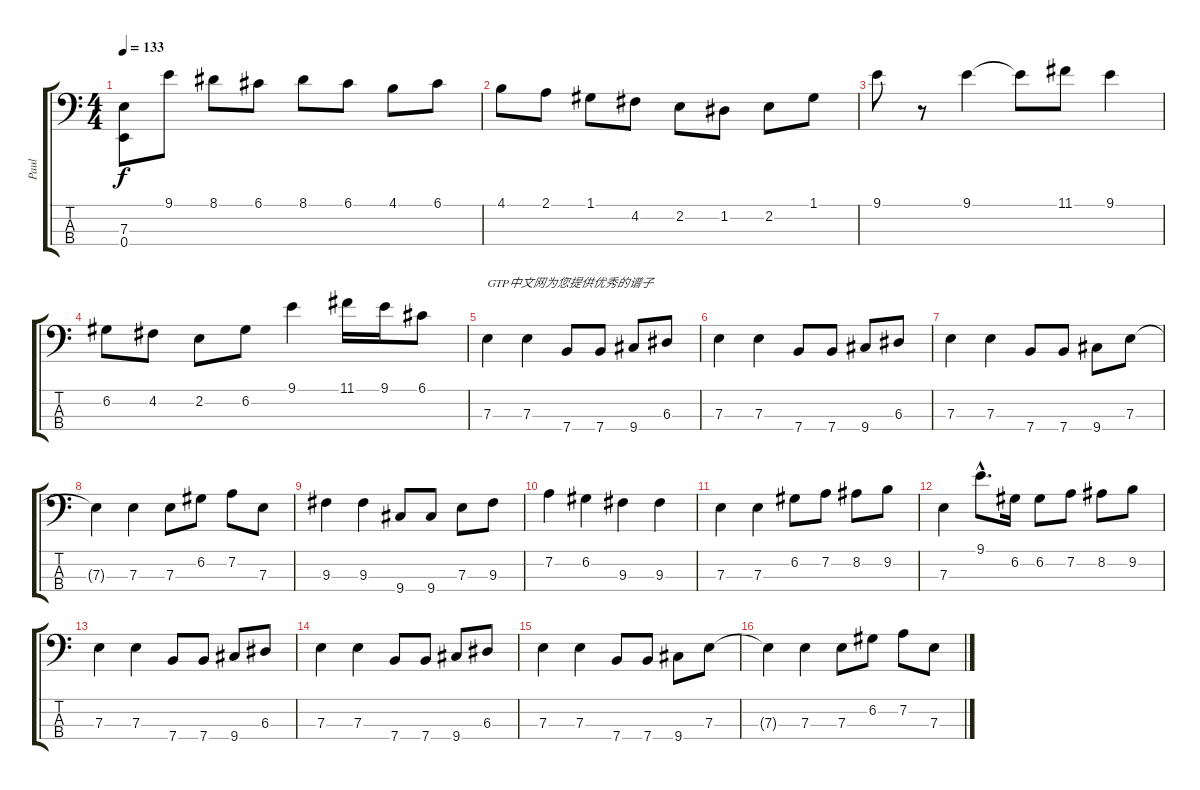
\track ("Paul" "Paul") {instrument acousticbass}
\staff {score tabs}
\tuning (G2 D2 A1 E1) {hide}
\ts (4 4)
\tempo 133
\clef f4
\ks c
(7.3 0.4).8{dy f instrument acousticbass} 9.1.8 8.1.8 6.1.8 8.1.8 6.1.8 4.1.8 6.1.8 |
4.1.8 2.1.8 1.1.8 4.2.8 2.2.8 1.2.8 2.2.8 1.1.8 |
9.1.8 r.8 9.1.4 9.1{t}.8 11.1.8 9.1.4 |
6.2.8 4.2.8 2.2.8 6.2.8 9.1.4 11.1.16 9.1.16 6.1.8 |
7.3.4{txt "GTP中文网为您提供优秀的谱子"} 7.3.4 7.4.8 7.4.8 9.4.8 6.3.8 |
7.3.4 7.3.4 7.4.8 7.4.8 9.4.8 6.3.8 |
7.3.4 7.3.4 7.4.8 7.4.8 9.4.8 7.3.8 |
7.3{t}.4 7.3.4 7.3.8 6.2.8 7.2.8 7.3.8 |
9.3.4 9.3.4 9.4.8 9.4.8 7.3.8 9.3.8 |
7.2.4 6.2.4 9.3.4 9.3.4 |
7.3.4 7.3.4 6.2.8 7.2.8 8.2.8 9.2.8 |
7.3.4 9.1{hac}.8{d} 6.2.16 6.2.8 7.2.8 8.2.8 9.2.8 |
7.3.4 7.3.4 7.4.8 7.4.8 9.4.8 6.3.8 |
7.3.4 7.3.4 7.4.8 7.4.8 9.4.8 6.3.8 |
7.3.4 7.3.4 7.4.8 7.4.8 9.4.8 7.3.8 |
7.3{t}.4 7.3.4 7.3.8 6.2.8 7.2.8 7.3.8
